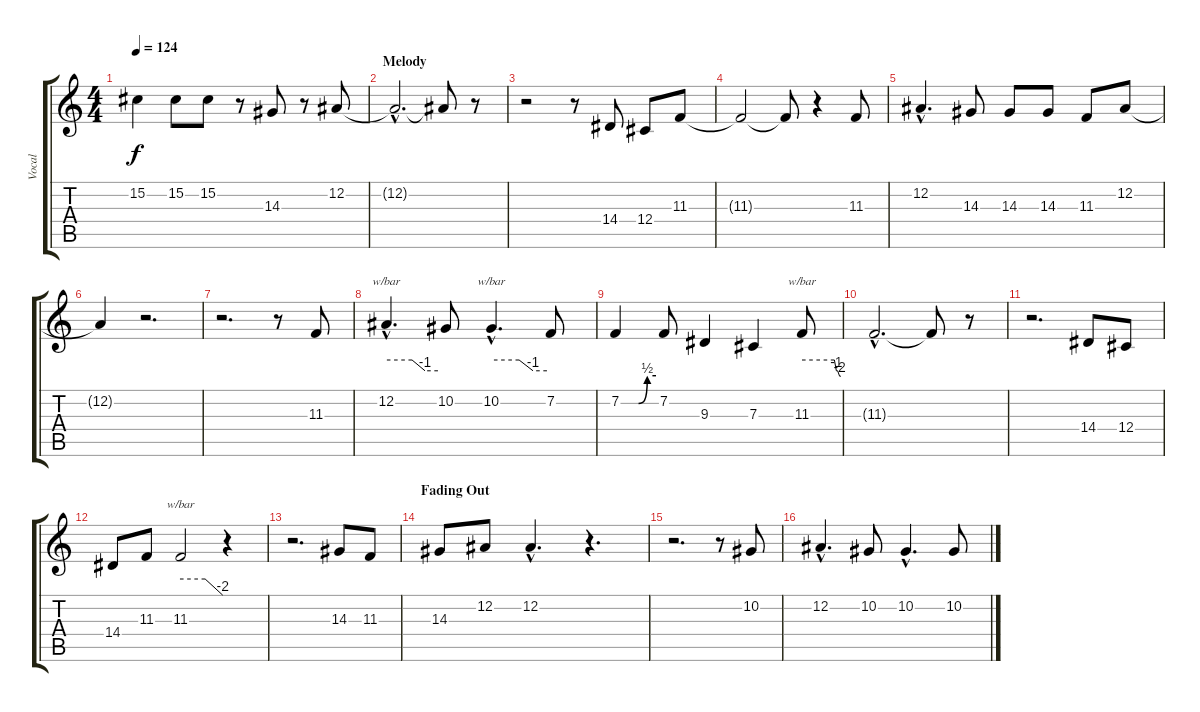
\track ("Vocal" "Vocal") {instrument viola}
\staff {score tabs}
\tuning (Eb4 Bb3 Gb3 Db3 Ab2 Eb2) {hide}
\ts (4 4)
\tempo 124
\clef g2
\ks c
15.2.4{dy f} 15.2.8 15.2.8 r.8 14.3.8 r.8 12.2.8 |
\section ("" "Melody")
12.2{hac t}.2{d} 12.2{t}.8 r.8 |
r.2 r.8 14.4.8 12.4.8 11.3.8 |
11.3{t}.2 11.3{t}.8 r.4 11.3.8 |
12.2{hac}.4{d} 14.3.8 14.3.8 14.3.8 11.3.8 12.2.8 |
12.2{t}.4 r.2{d} |
r.2{d} r.8 11.3.8 |
12.2{hac}.4{d tbe (custom default 0 0 30 0 45 -4 60 -4)} 10.2.8 10.2{hac}.4{d tbe (custom default 0 0 30 0 45 -4 60 -4)} 7.2.8 |
7.2{be (custom 0 0 30 0 45 2 60 2)}.4 7.2.8 9.3.4 7.3.4 11.3.8{tbe (custom default 0 0 50 0 53 -4 55 -4 58 -8 60 -8)} |
11.3{hac t}.2{d} 11.3{t}.8 r.8 |
r.2{d} 14.4.8 12.4.8 |
14.4.8 11.3.8 11.3.2{tbe (custom default 0 0 35 0 60 -8)} r.4 |
r.2{d} 14.3.8 11.3.8 |
\section ("" "Fading Out")
14.3.8 12.2.8 12.2{hac}.4{d} r.4{d} |
r.2{d} r.8 10.2.8 |
12.2{hac}.4{d} 10.2.8 10.2{hac}.4{d} 10.2.8
